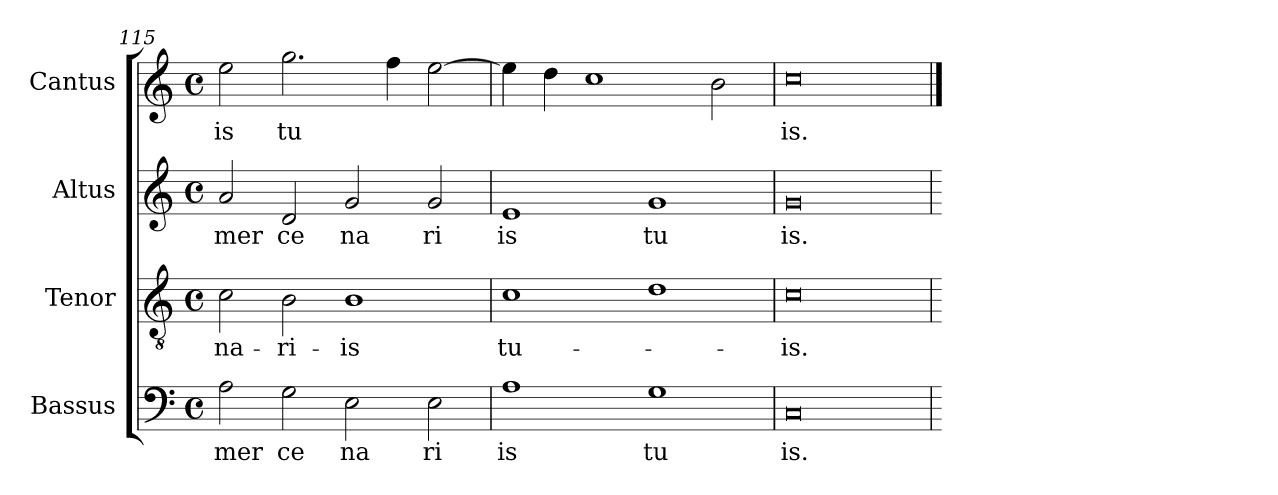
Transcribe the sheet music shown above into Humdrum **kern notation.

**kern	**text	**kern	**text	**kern	**text	**kern	**text
*part4	*part4	*part3	*part3	*part2	*part2	*part1	*part1
*staff4	*staff4	*staff3	*staff3	*staff2	*staff2	*staff1	*staff1
*I"Bassus	*	*I"Tenor	*	*I"Altus	*	*I"Cantus	*
*clefF4	*	*clefGv2	*	*clefG2	*	*clefG2	*
*	*	*	*	*k[]	*	*	*
*	*	*	*	*C:	*	*	*
*M4/4	*	*M4/4	*	*M4/4	*	*M4/4	*
*met(c)	*	*met(c)	*	*met(c)	*	*met(c)	*
=115	=115	=115	=115	=115	=115	=115	=115
!	!LO:LY:b:cj	!	!LO:LY:b:cj	!	!LO:LY:b:cj	!	!LO:LY:b:cj
2A\	mer	2c\	-na-	2a/	mer	2ee\	is
!	!LO:LY:b:cj	!	!LO:LY:b:cj	!	!LO:LY:b:cj	!	!LO:LY:b:cj
2G\	ce	2B\	-ri-	2d/	ce	2.gg\	tu
!	!LO:LY:b:cj	!	!LO:LY:b:cj	!	!LO:LY:b:cj	!	!
2E\	na	1B	-is	2g/	na	.	.
.	.	.	.	.	.	4ff\	.
!	!LO:LY:b:cj	!	!	!	!LO:LY:b:cj	!	!
2E\	ri	.	.	2g/	ri	[>2ee\	.
=116	=116	=116	=116	=116	=116	=116	=116
!	!LO:LY:b:cj	!	!LO:LY:b:cj	!	!LO:LY:b:cj	!	!
1A	is	1c	tu-	1e	is	4ee\]	.
.	.	.	.	.	.	4dd\	.
.	.	.	.	.	.	1cc	.
!	!LO:LY:b:cj	!	!	!	!LO:LY:b:cj	!	!
1G	tu	1d	.	1g	tu	.	.
.	.	.	.	.	.	2b\	.
=117	=117	=117	=117	=117	=117	=117	=117
!	!LO:LY:b:cj	!	!LO:LY:b:cj	!	!LO:LY:b:cj	!	!LO:LY:b:cj
0C	is.	0c	-is.	0g	is.	0cc	is.
=	==	=	==	=	==	==	==
*-	*-	*-	*-	*-	*-	*-	*-
